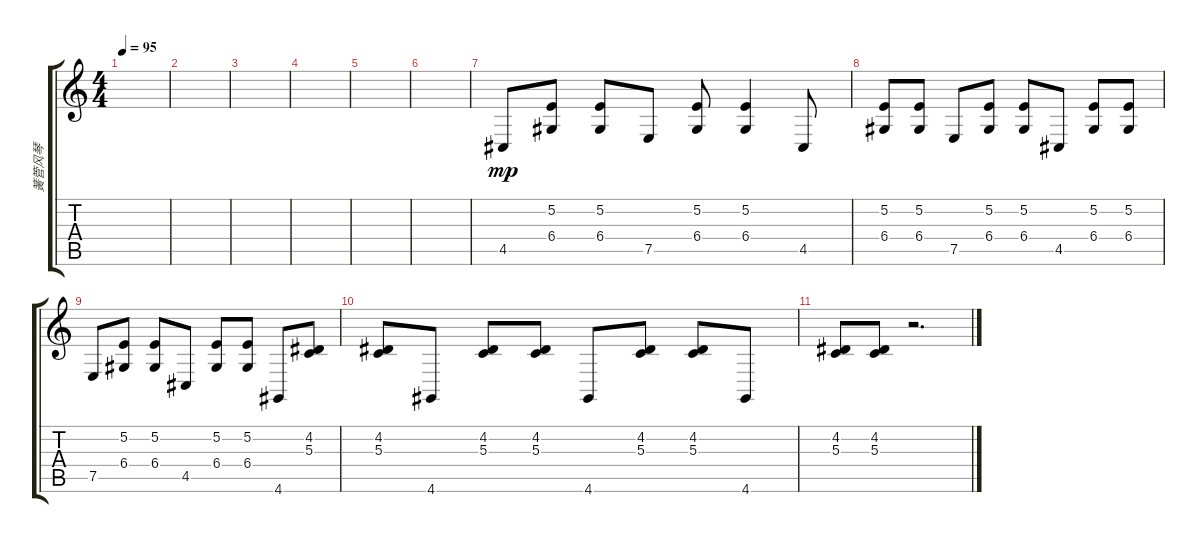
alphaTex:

\track ("簧管风琴" "簧管风琴") {instrument reedorgan}
\staff {score tabs}
\tuning (E4 B3 G3 D3 A2 E2) {hide}
\ts (4 4)
\tempo 95
\clef g2
\ks c
|
|
|
|
|
|
4.5.8{dy mp} (5.2 6.4).8 (5.2 6.4).8 7.5.8 (5.2 6.4).8 (5.2 6.4).4 4.5.8 |
(5.2 6.4).8 (5.2 6.4).8 7.5.8 (5.2 6.4).8 (5.2 6.4).8 4.5.8 (5.2 6.4).8 (5.2 6.4).8 |
7.5.8 (5.2 6.4).8 (5.2 6.4).8 4.5.8 (5.2 6.4).8 (5.2 6.4).8 4.6.8 (4.2 5.3).8 |
(4.2 5.3).8 4.6.8 (4.2 5.3).8 (4.2 5.3).8 4.6.8 (4.2 5.3).8 (4.2 5.3).8 4.6.8 |
(4.2 5.3).8 (4.2 5.3).8 r.2{d}
